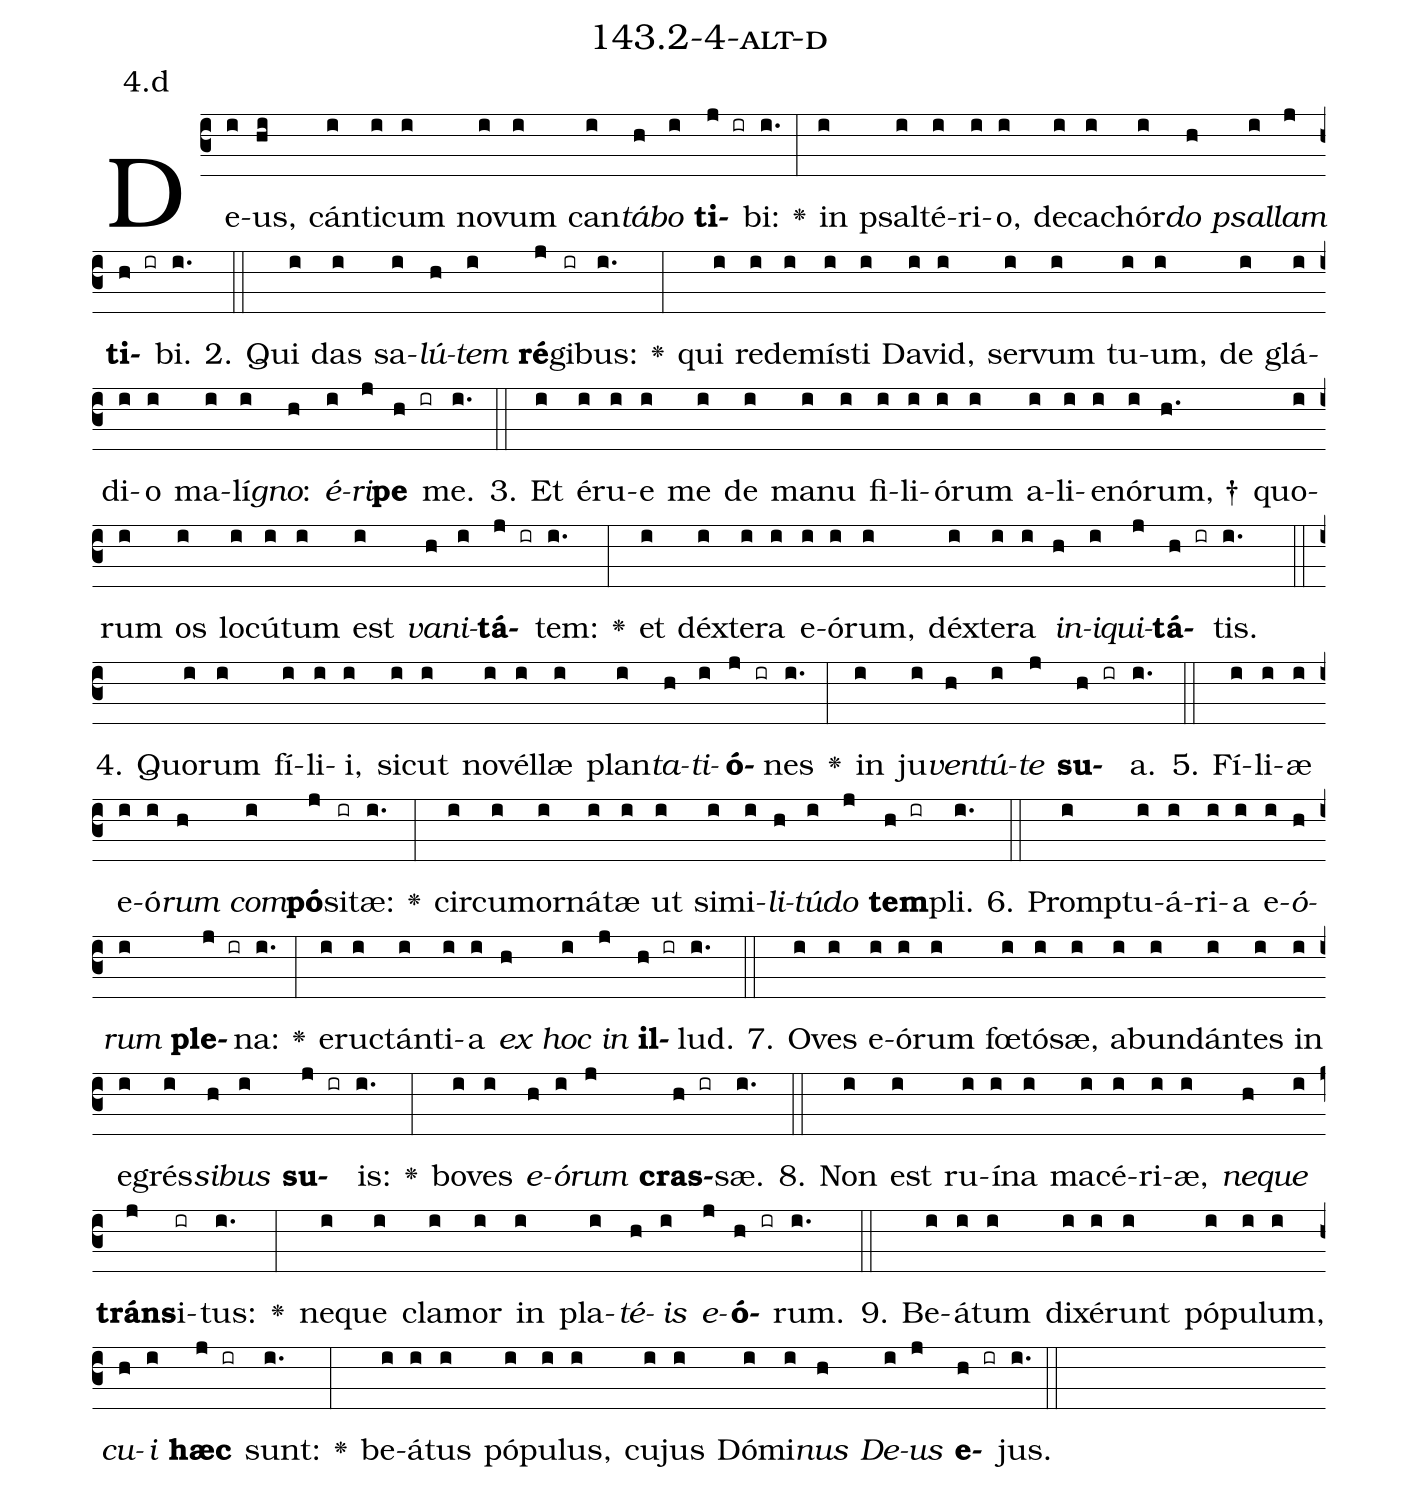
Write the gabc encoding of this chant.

name: 143.2-4-alt-d;
annotation: 4.d;
%%
(c3)De(i)us,(hi) cán(i)ti(i)cum(i) no(i)vum(i) can(i)<i>tá</i>(h)<i>bo</i>(i) <b>ti</b>(j ir)bi:(i.) <v>\greheightstar</v>(:) in(i) psal(i)té(i)ri(i)o,(i) de(i)ca(i)chór(i)<i>do</i>(h) <i>psal</i>(i)<i>lam</i>(j) <b>ti</b>(h ir)bi.(i.) (::)
2. Qui(i) das(i) sa(i)<i>lú</i>(h)<i>tem</i>(i) <b>ré</b>(j)gi(ir)bus:(i.) <v>\greheightstar</v>(:) qui(i) red(i)e(i)mís(i)ti(i) Da(i)vid,(i) ser(i)vum(i) tu(i)um,(i) de(i) glá(i)di(i)o(i) ma(i)lí(i)<i>gno</i>:(h) <i>é</i>(i)<i>ri</i>(j)<b>pe</b>(h ir) me.(i.) (::)
3. Et(i) é(i)ru(i)e(i) me(i) de(i) ma(i)nu(i) fi(i)li(i)ó(i)rum(i) a(i)li(i)e(i)nó(i)rum, †(h.) quo(i)rum(i) os(i) lo(i)cú(i)tum(i) est(i) <i>va</i>(h)<i>ni</i>(i)<b>tá</b>(j ir)tem:(i.) <v>\greheightstar</v>(:) et(i) déx(i)te(i)ra(i) e(i)ó(i)rum,(i) déx(i)te(i)ra(i) <i>in</i>(h)<i>i</i>(i)<i>qui</i>(j)<b>tá</b>(h ir)tis.(i.) (::)
4. Quo(i)rum(i) fí(i)li(i)i,(i) sic(i)ut(i) no(i)vél(i)læ(i) plan(i)<i>ta</i>(h)<i>ti</i>(i)<b>ó</b>(j ir)nes(i.) <v>\greheightstar</v>(:) in(i) ju(i)<i>ven</i>(h)<i>tú</i>(i)<i>te</i>(j) <b>su</b>(h ir)a.(i.) (::)
5. Fí(i)li(i)æ(i) e(i)ó(i)<i>rum</i>(h) <i>com</i>(i)<b>pó</b>(j)si(ir)tæ:(i.) <v>\greheightstar</v>(:) cir(i)cum(i)or(i)ná(i)tæ(i) ut(i) si(i)mi(i)<i>li</i>(h)<i>tú</i>(i)<i>do</i>(j) <b>tem</b>(h ir)pli.(i.) (::)
6. Promp(i)tu(i)á(i)ri(i)a(i) e(i)<i>ó</i>(h)<i>rum</i>(i) <b>ple</b>(j ir)na:(i.) <v>\greheightstar</v>(:) e(i)ruc(i)tán(i)ti(i)a(i) <i>ex</i>(h) <i>hoc</i>(i) <i>in</i>(j) <b>il</b>(h ir)lud.(i.) (::)
7. O(i)ves(i) e(i)ó(i)rum(i) fœ(i)tó(i)sæ,(i) ab(i)un(i)dán(i)tes(i) in(i) e(i)grés(i)<i>si</i>(h)<i>bus</i>(i) <b>su</b>(j ir)is:(i.) <v>\greheightstar</v>(:) bo(i)ves(i) <i>e</i>(h)<i>ó</i>(i)<i>rum</i>(j) <b>cras</b>(h ir)sæ.(i.) (::)
8. Non(i) est(i) ru(i)í(i)na(i) ma(i)cé(i)ri(i)æ,(i) <i>ne</i>(h)<i>que</i>(i) <b>tráns</b>(j)i(ir)tus:(i.) <v>\greheightstar</v>(:) ne(i)que(i) cla(i)mor(i) in(i) pla(i)<i>té</i>(h)<i>is</i>(i) <i>e</i>(j)<b>ó</b>(h ir)rum.(i.) (::)
9. Be(i)á(i)tum(i) di(i)xé(i)runt(i) pó(i)pu(i)lum,(i) <i>cu</i>(h)<i>i</i>(i) <b>hæc</b>(j ir) sunt:(i.) <v>\greheightstar</v>(:) be(i)á(i)tus(i) pó(i)pu(i)lus,(i) cu(i)jus(i) Dó(i)mi(i)<i>nus</i>(h) <i>De</i>(i)<i>us</i>(j) <b>e</b>(h ir)jus.(i.) (::)
